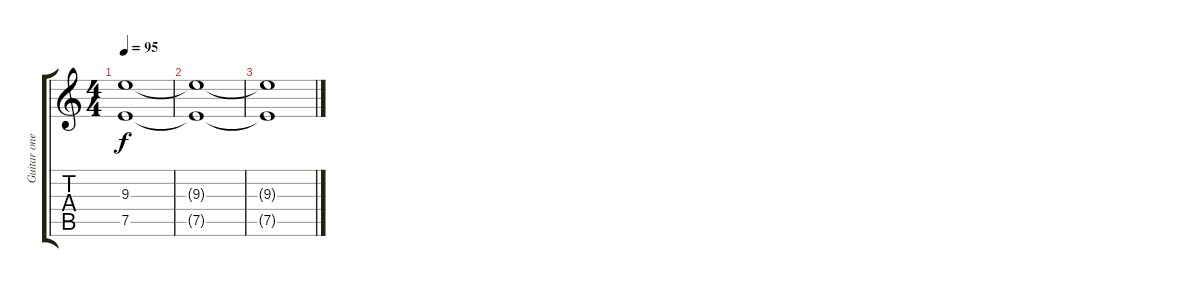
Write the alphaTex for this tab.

\track ("Guitar one" "Guitar one") {instrument overdrivenguitar}
\staff {score tabs}
\tuning (E4 B3 G3 D3 A2 E2) {hide}
\ts (4 4)
\tempo 95
\clef g2
\ks c
(9.3{t} 7.5{t}).1{dy f} |
(9.3{t} 7.5{t}).1 |
(9.3{t} 7.5{t}).1
